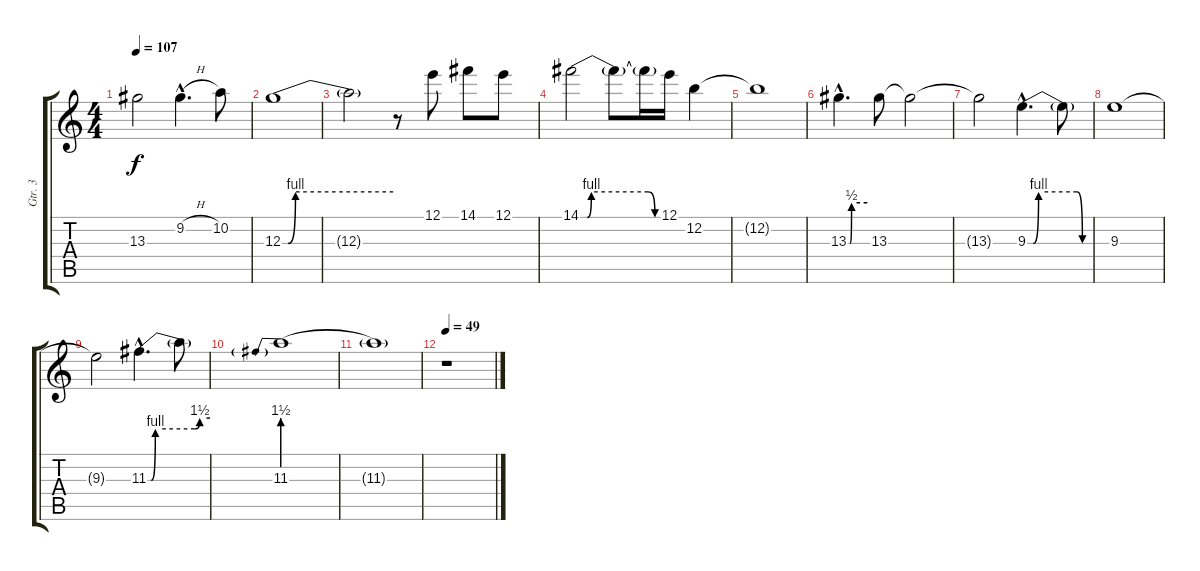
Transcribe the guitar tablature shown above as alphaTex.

\track ("Gtr. 3" "Gtr. 3") {instrument overdrivenguitar}
\staff {score tabs}
\tuning (E4 B3 G3 D3 A2 E2) {hide}
\ts (4 4)
\tempo 107
\clef g2
\ks c
13.3{t}.2{dy f} 9.2{h hac}.4{d} 10.2.8 |
12.3{be (custom 0 0 3 0 7 4 60 4)}.1 |
12.3{t}.2 r.8 12.1.8 14.1.8 12.1.8 |
14.1{be (custom 0 0 5 0 8 4 50 4 55 0 60 0)}.2 14.1{t}.8 14.1{t}.16 12.1.16 12.2.4 |
12.2{t}.1 |
13.3{be (custom 0 0 5 0 10 2 60 2) hac}.4{d} 13.3.8 13.3{t}.2 |
13.3{t}.2 9.3{be (custom 0 0 5 0 10 4 45 4 50 0 60 0) hac}.4{d} 9.3{t}.8 |
9.3.1 |
9.3{t}.2 11.3{be (custom 0 0 3 0 7 4 45 4 50 6 60 6) hac}.4{d} 11.3{t}.8 |
11.3{be (prebend 0 6 60 6)}.1 |
11.3{t}.1 |
\tempo 49
r.1
